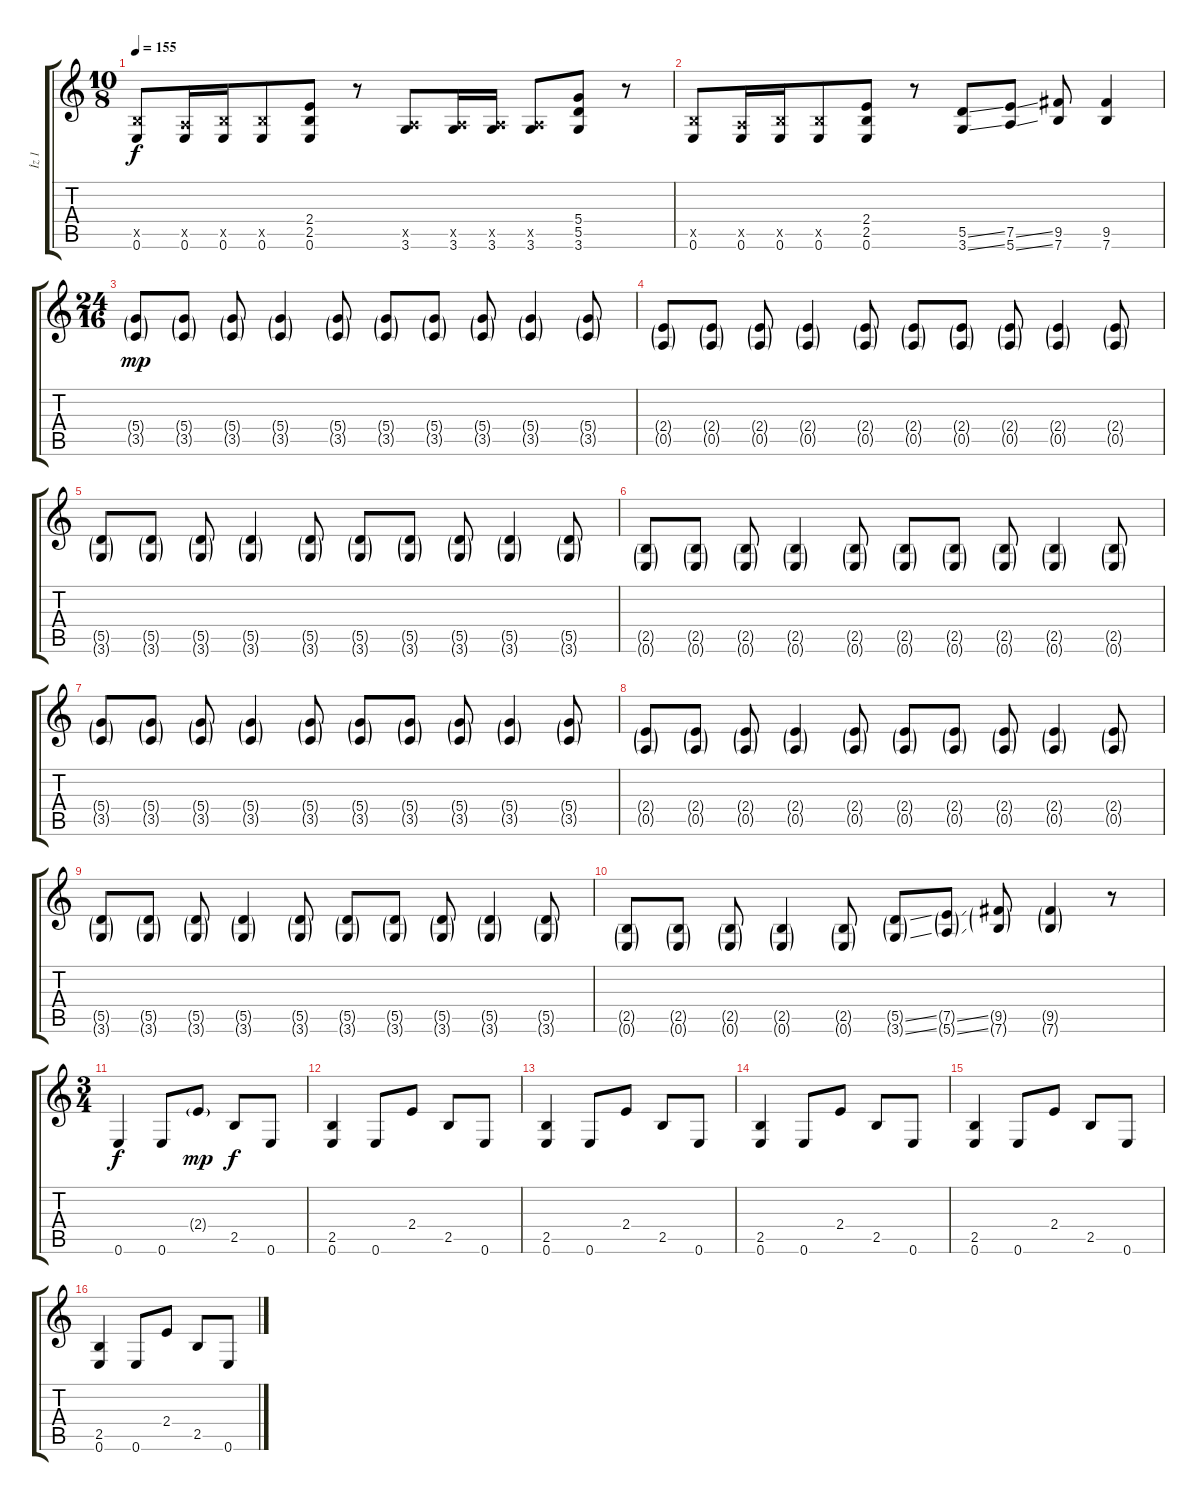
\track ("İz 1" "İz 1") {instrument electricguitarjazz}
\staff {score tabs}
\tuning (E4 B3 G3 D3 A2 E2) {hide}
\ts (10 8)
\tempo 155
\clef g2
\ks c
(2.5{x} 0.6).8{dy f} (0.5{x} 0.6).16 (2.5{x} 0.6).16 (2.5{x} 0.6).8 (2.4 2.5 0.6).8 r.8 (0.5{x} 3.6).8 (0.5{x} 3.6).16 (0.5{x} 3.6).16 (0.5{x} 3.6).8 (5.4 5.5 3.6).8 r.8 |
(2.5{x} 0.6).8 (0.5{x} 0.6).16 (2.5{x} 0.6).16 (2.5{x} 0.6).8 (2.4 2.5 0.6).8 r.8 (5.5{ss} 3.6{ss}).8 (7.5{ss} 5.6{ss}).8 (9.5 7.6).8 (9.5 7.6).4 |
\ts (24 16)
(5.4{g} 3.5{g}).8{dy mp} (5.4{g} 3.5{g}).8 (5.4{g} 3.5{g}).8 (5.4{g} 3.5{g}).4 (5.4{g} 3.5{g}).8 (5.4{g} 3.5{g}).8 (5.4{g} 3.5{g}).8 (5.4{g} 3.5{g}).8 (5.4{g} 3.5{g}).4 (5.4{g} 3.5{g}).8 |
(2.4{g} 0.5{g}).8 (2.4{g} 0.5{g}).8 (2.4{g} 0.5{g}).8 (2.4{g} 0.5{g}).4 (2.4{g} 0.5{g}).8 (2.4{g} 0.5{g}).8 (2.4{g} 0.5{g}).8 (2.4{g} 0.5{g}).8 (2.4{g} 0.5{g}).4 (2.4{g} 0.5{g}).8 |
(5.5{g} 3.6{g}).8 (5.5{g} 3.6{g}).8 (5.5{g} 3.6{g}).8 (5.5{g} 3.6{g}).4 (5.5{g} 3.6{g}).8 (5.5{g} 3.6{g}).8 (5.5{g} 3.6{g}).8 (5.5{g} 3.6{g}).8 (5.5{g} 3.6{g}).4 (5.5{g} 3.6{g}).8 |
(2.5{g} 0.6{g}).8 (2.5{g} 0.6{g}).8 (2.5{g} 0.6{g}).8 (2.5{g} 0.6{g}).4 (2.5{g} 0.6{g}).8 (2.5{g} 0.6{g}).8 (2.5{g} 0.6{g}).8 (2.5{g} 0.6{g}).8 (2.5{g} 0.6{g}).4 (2.5{g} 0.6{g}).8 |
(5.4{g} 3.5{g}).8 (5.4{g} 3.5{g}).8 (5.4{g} 3.5{g}).8 (5.4{g} 3.5{g}).4 (5.4{g} 3.5{g}).8 (5.4{g} 3.5{g}).8 (5.4{g} 3.5{g}).8 (5.4{g} 3.5{g}).8 (5.4{g} 3.5{g}).4 (5.4{g} 3.5{g}).8 |
(2.4{g} 0.5{g}).8 (2.4{g} 0.5{g}).8 (2.4{g} 0.5{g}).8 (2.4{g} 0.5{g}).4 (2.4{g} 0.5{g}).8 (2.4{g} 0.5{g}).8 (2.4{g} 0.5{g}).8 (2.4{g} 0.5{g}).8 (2.4{g} 0.5{g}).4 (2.4{g} 0.5{g}).8 |
(5.5{g} 3.6{g}).8 (5.5{g} 3.6{g}).8 (5.5{g} 3.6{g}).8 (5.5{g} 3.6{g}).4 (5.5{g} 3.6{g}).8 (5.5{g} 3.6{g}).8 (5.5{g} 3.6{g}).8 (5.5{g} 3.6{g}).8 (5.5{g} 3.6{g}).4 (5.5{g} 3.6{g}).8 |
(2.5{g} 0.6{g}).8 (2.5{g} 0.6{g}).8 (2.5{g} 0.6{g}).8 (2.5{g} 0.6{g}).4 (2.5{g} 0.6{g}).8 (5.5{ss g} 3.6{ss g}).8 (7.5{ss g} 5.6{ss g}).8 (9.5{g} 7.6{g}).8 (9.5{g} 7.6{g}).4 r.8 |
\ts (3 4)
0.6.4{dy f volume 11 instrument electricguitarjazz} 0.6.8 2.4{g}.8{dy mp} 2.5.8{dy f} 0.6.8 |
(2.5 0.6).4{volume 11 instrument electricguitarjazz} 0.6.8 2.4.8 2.5.8 0.6.8 |
(2.5 0.6).4 0.6.8 2.4.8 2.5.8 0.6.8 |
(2.5 0.6).4 0.6.8 2.4.8 2.5.8 0.6.8 |
(2.5 0.6).4 0.6.8 2.4.8 2.5.8 0.6.8 |
(2.5 0.6).4 0.6.8 2.4.8 2.5.8 0.6.8
